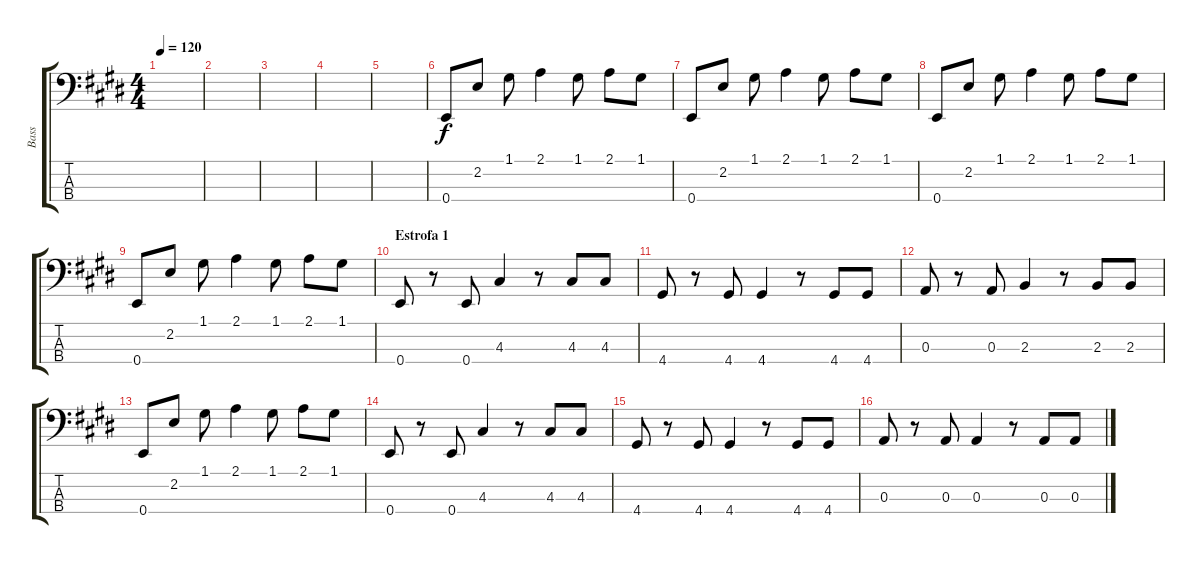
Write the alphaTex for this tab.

\track ("Bass" "Bass") {instrument electricbassfinger}
\staff {score tabs}
\tuning (G2 D2 A1 E1) {hide}
\ts (4 4)
\tempo 120
\clef f4
\ks e
|
|
|
|
|
0.4.8 2.2.8 1.1.8 2.1.4 1.1.8 2.1.8 1.1.8 |
0.4.8 2.2.8 1.1.8 2.1.4 1.1.8 2.1.8 1.1.8 |
0.4.8 2.2.8 1.1.8 2.1.4 1.1.8 2.1.8 1.1.8 |
0.4.8 2.2.8 1.1.8 2.1.4 1.1.8 2.1.8 1.1.8 |
\section ("" "Estrofa 1")
0.4.8 r.8 0.4.8 4.3.4 r.8 4.3.8 4.3.8 |
4.4.8 r.8 4.4.8 4.4.4 r.8 4.4.8 4.4.8 |
0.3.8 r.8 0.3.8 2.3.4 r.8 2.3.8 2.3.8 |
0.4.8 2.2.8 1.1.8 2.1.4 1.1.8 2.1.8 1.1.8 |
0.4.8 r.8 0.4.8 4.3.4 r.8 4.3.8 4.3.8 |
4.4.8 r.8 4.4.8 4.4.4 r.8 4.4.8 4.4.8 |
0.3.8 r.8 0.3.8 0.3.4 r.8 0.3.8 0.3.8
